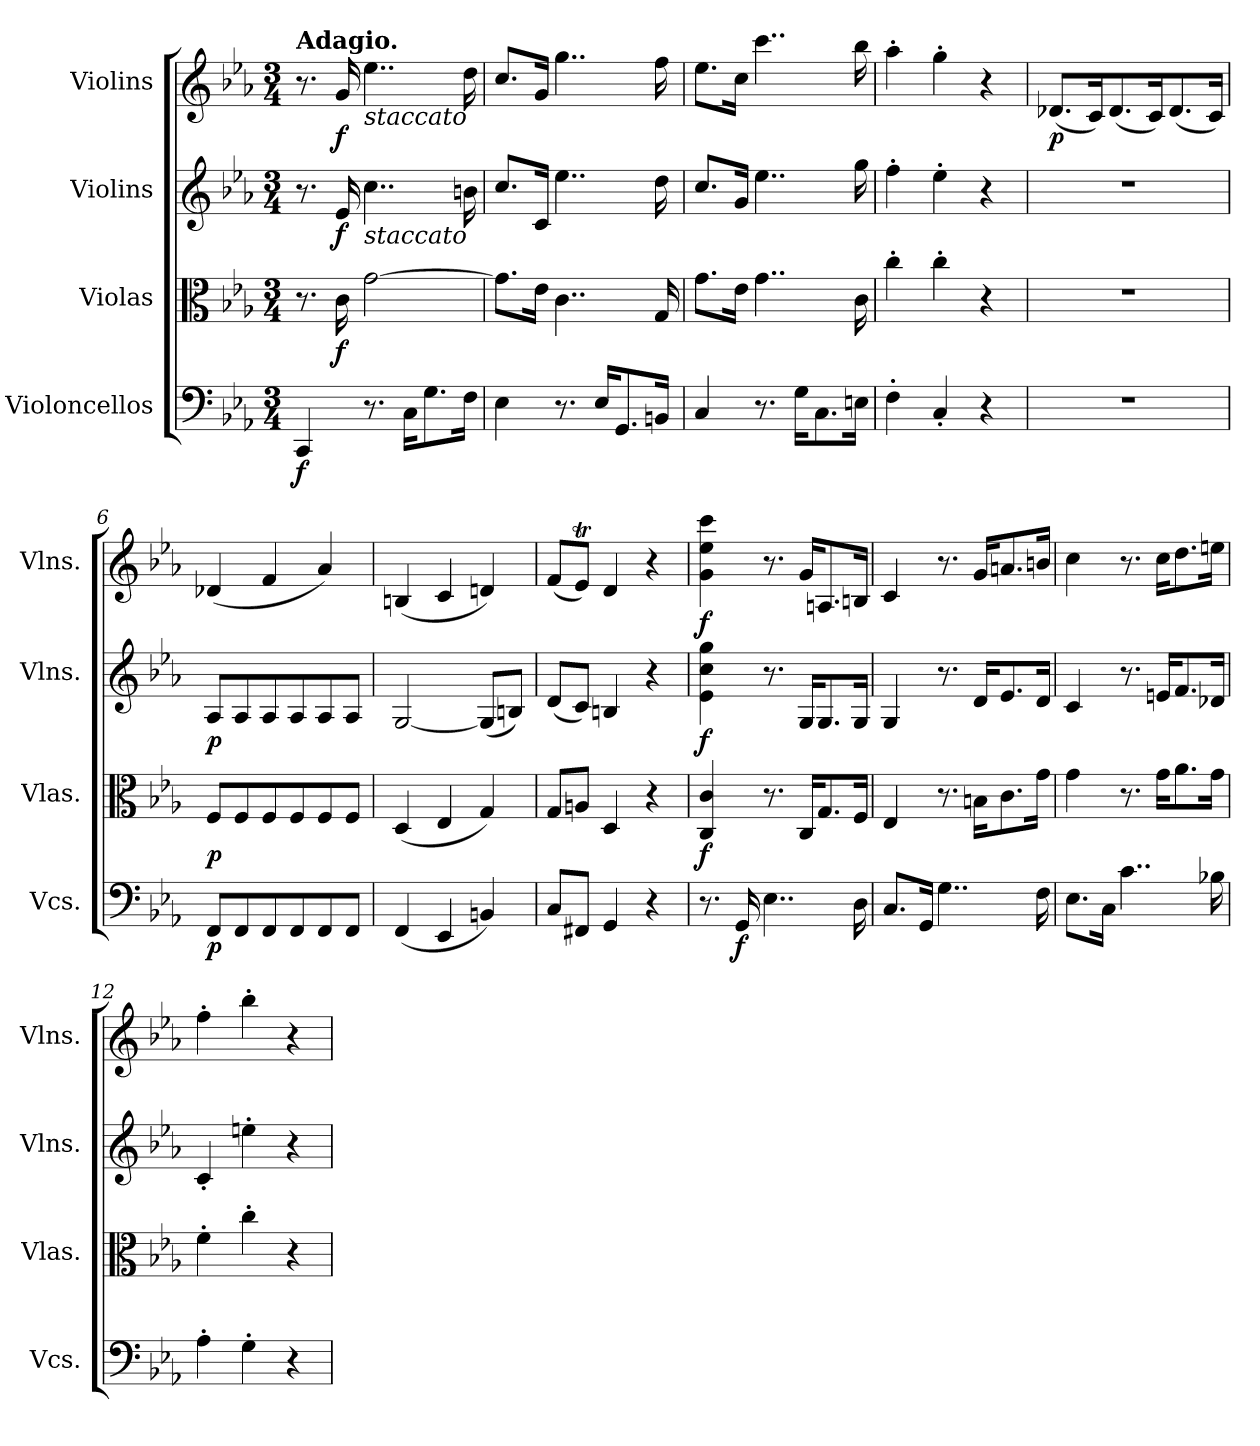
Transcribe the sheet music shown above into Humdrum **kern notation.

**kern	**dynam	**kern	**dynam	**kern	**dynam	**kern	**dynam
*part4	*part4	*part3	*part3	*part2	*part2	*part1	*part1
*staff4	*staff4	*staff3	*staff3	*staff2	*staff2	*staff1	*staff1
*I"Violoncellos	*	*I"Violas	*	*I"Violins	*	*I"Violins	*
*I'Vcs.	*	*I'Vlas.	*	*I'Vlns.	*	*I'Vlns.	*
*clefF4	*	*clefC3	*	*clefG2	*	*clefG2	*
*k[b-e-a-]	*	*k[b-e-a-]	*	*k[b-e-a-]	*	*k[b-e-a-]	*
*M3/4	*	*M3/4	*	*M3/4	*	*M3/4	*
=1	=1	=1	=1	=1	=1	=1	=1
!	!	!	!	!	!	!LO:TX:a:B:t=Adagio.	!
!	!LO:DY:b	!	!	!	!	!	!
4CC/	f	8.r	.	8.r	.	8.r	.
!	!	!	!LO:DY:b	!	!LO:DY:b	!	!LO:DY:b
.	.	16c\	f	16e-/	f	16g/	f
!	!	!	!	!	!	!LO:TX:b:i:t=staccato	!
!	!	!	!	!LO:TX:b:i:t=staccato	!	!	!
8.r	.	[2g\	.	4..cc\	.	4..ee-\	.
16C\KL	.	.	.	.	.	.	.
8.G\	.	.	.	.	.	.	.
16F\Jk	.	.	.	16bn\	.	16dd\	.
=2	=2	=2	=2	=2	=2	=2	=2
4E-\	.	8.g\L]	.	8.cc/L	.	8.cc/L	.
.	.	16e-\Jk	.	16c/Jk	.	16g/Jk	.
8.r	.	4..c\	.	4..ee-\	.	4..gg\	.
16E-/KL	.	.	.	.	.	.	.
8.GG/	.	.	.	.	.	.	.
16BBn/Jk	.	16G/	.	16dd\	.	16ff\	.
=3	=3	=3	=3	=3	=3	=3	=3
4C/	.	8.g\L	.	8.cc/L	.	8.ee-\L	.
.	.	16e-\Jk	.	16g/Jk	.	16cc\Jk	.
8.r	.	4..g\	.	4..ee-\	.	4..ccc\	.
16G\KL	.	.	.	.	.	.	.
8.C\	.	.	.	.	.	.	.
16En\Jk	.	16c\	.	16gg\	.	16bb-\	.
=4	=4	=4	=4	=4	=4	=4	=4
4F'\	.	4cc'\	.	4ff'\	.	4aa-'\	.
4C'/	.	4cc'\	.	4ee-'\	.	4gg'\	.
4r	.	4r	.	4r	.	4r	.
=5	=5	=5	=5	=5	=5	=5	=5
!	!	!	!	!	!	!	!LO:DY:b
2.r	.	2.r	.	2.r	.	(<8.d-X/L	p
.	.	.	.	.	.	16c/K)	.
.	.	.	.	.	.	(<8.d-/	.
.	.	.	.	.	.	16c/K)	.
.	.	.	.	.	.	(<8.d-/	.
.	.	.	.	.	.	16c/Jk)	.
=6	=6	=6	=6	=6	=6	=6	=6
!	!LO:DY:b	!	!LO:DY:b	!	!LO:DY:b	!	!
8FF/L	p	8F/L	p	8A-/L	p	(<4d-X/	.
8FF/	.	8F/	.	8A-/	.	.	.
8FF/	.	8F/	.	8A-/	.	4f/	.
8FF/	.	8F/	.	8A-/	.	.	.
8FF/	.	8F/	.	8A-/	.	4a-/)	.
8FF/J	.	8F/J	.	8A-/J	.	.	.
=7	=7	=7	=7	=7	=7	=7	=7
(<4FF/	.	(<4D/	.	[2G/	.	(<4Bn/	.
4EE-/	.	4E-/	.	.	.	4c/	.
4BBn/)	.	4G/)	.	(<8G/L]	.	4dn/)	.
.	.	.	.	8Bn/J)	.	.	.
=8	=8	=8	=8	=8	=8	=8	=8
8C/L	.	8G/L	.	(<8d/L	.	(<8f/L	.
8FF#X/J	.	8An/J	.	8c/J)	.	8e-T/J)	.
4GG/	.	4D/	.	4Bn/	.	4d/	.
4r	.	4r	.	4r	.	4r	.
=9	=9	=9	=9	=9	=9	=9	=9
!	!	!	!LO:DY:b	!	!LO:DY:b	!	!LO:DY:b
8.r	.	4C/ 4c/	f	4e-\ 4cc\ 4gg\	f	4g\ 4ee-\ 4ccc\	f
!	!LO:DY:b	!	!	!	!	!	!
16GG/	f	.	.	.	.	.	.
4..E-\	.	8.r	.	8.r	.	8.r	.
.	.	16C/KL	.	16G/KL	.	16g/KL	.
.	.	8.G/	.	8.G/	.	8.An/	.
16D\	.	16F/Jk	.	16G/Jk	.	16Bn/Jk	.
!!LO:LB:g=z
=10	=10	=10	=10	=10	=10	=10	=10
8.C/L	.	4E-/	.	4G/	.	4c/	.
16GG/Jk	.	.	.	.	.	.	.
4..G\	.	8.r	.	8.r	.	8.r	.
.	.	16Bn\KL	.	16d/KL	.	16g/KL	.
.	.	8.c\	.	8.e-/	.	8.an/	.
16F\	.	16g\Jk	.	16d/Jk	.	16bn/Jk	.
=11	=11	=11	=11	=11	=11	=11	=11
8.E-\L	.	4g\	.	4c/	.	4cc\	.
16C\Jk	.	.	.	.	.	.	.
4..c\	.	8.r	.	8.r	.	8.r	.
.	.	16g\KL	.	16en/KL	.	16cc\KL	.
.	.	8.a-\	.	8.f/	.	8.dd\	.
16B-X\	.	16g\Jk	.	16d-X/Jk	.	16een\Jk	.
=12	=12	=12	=12	=12	=12	=12	=12
4A-'\	.	4f'\	.	4c'/	.	4ff'\	.
4G'\	.	4cc'\	.	4een'\	.	4bb-'\	.
4r	.	4r	.	4r	.	4r	.
=	=	=	=	=	=	=	=
*-	*-	*-	*-	*-	*-	*-	*-
